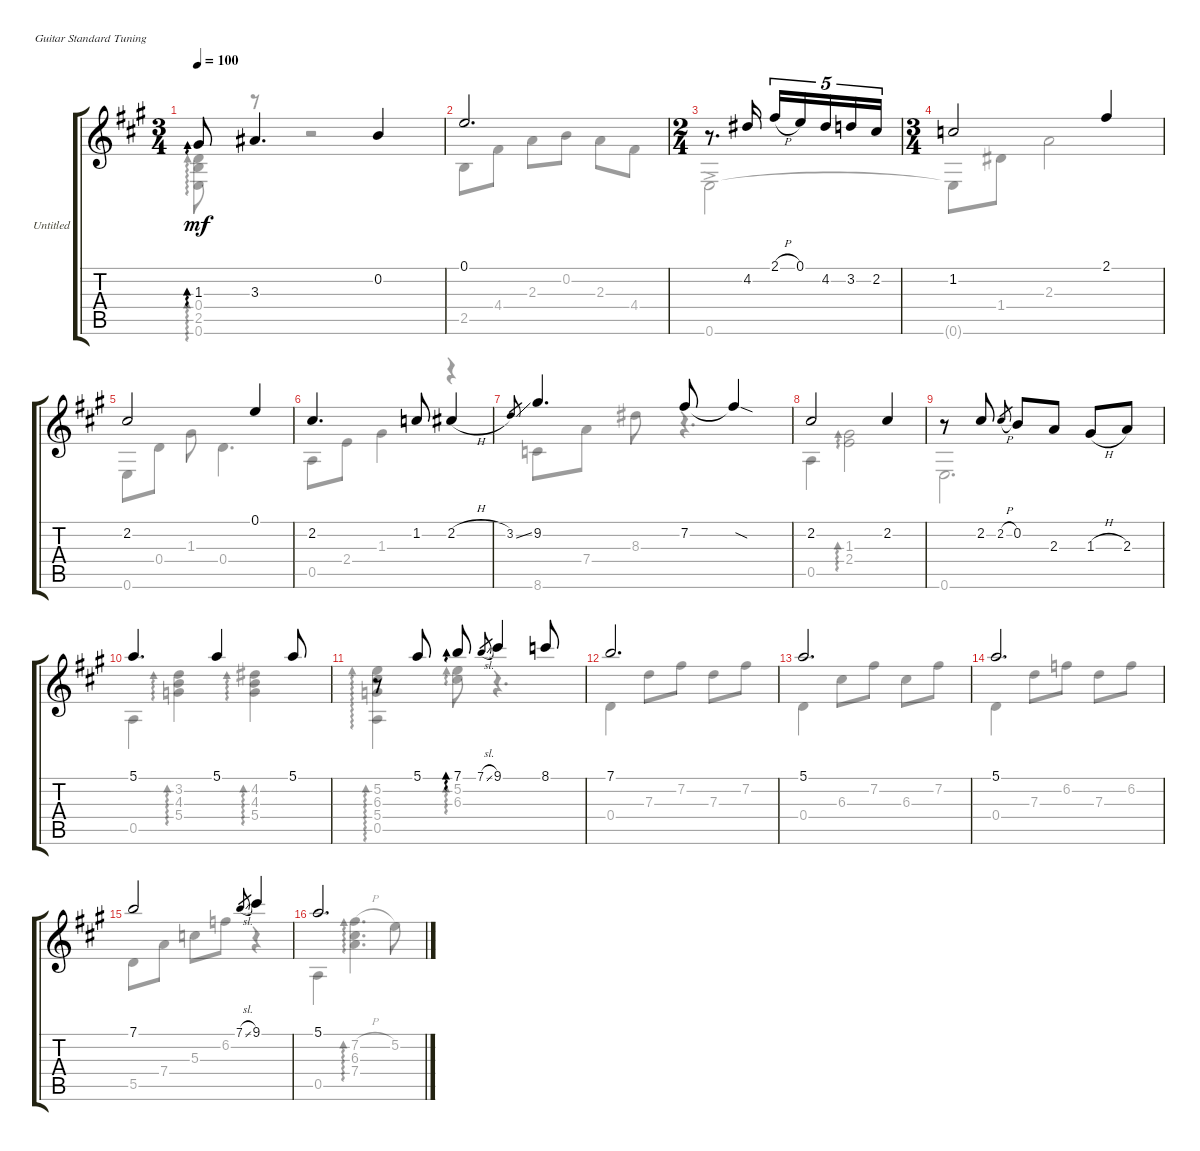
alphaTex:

\bracketExtendMode groupsimilarinstruments
\firstSystemTrackNameOrientation horizontal
\otherSystemsTrackNameOrientation horizontal
\track ("Untitled" "Untitled") {instrument acousticguitarnylon}
\staff {score tabs}
\tuning (E4 B3 G3 D3 A2 E2)
\voice
\ts (3 4)
\tempo 100
\clef g2
\ks a
1.3.8{ad 0 dy mf} 3.3.4{d} 0.2.4 |
0.1.2{d} |
\ts (2 4)
r.8{d} 4.2.16 2.1{h}.16{tu (5 4)} 0.1.16{tu (5 4)} 4.2.16{tu (5 4)} 3.2.16{tu (5 4)} 2.2.16{tu (5 4)} |
\ts (3 4)
1.2.2 2.1.4 |
2.2.2 0.1.4 |
2.2.4{d} 1.2.8 2.2{h}.4 |
3.2{ss}.8{gr} 9.2.4{d} 7.2.8 7.2{sod t}.4 |
2.2.2 2.2.4 |
r.8 2.2.8 2.2{h}.8{gr} 0.2.8 2.3.8 1.3{h}.8 2.3.8 |
5.1.4{d} 5.1.4 5.1.8 |
r.8{ad 0} 5.1.8 7.1.8{ad 0} 7.1{sl}.8{gr} 9.1.4 8.1.8 |
7.1.2{d} |
5.1.2{d} |
5.1.2{d} |
7.1.2 7.1{sl}.8{gr} 9.1.4 |
5.1.2{d}
\voice
\clef g2
\ottava regular
\simile none
\ks a
(0.4 2.5 0.6).8{ad 0 dy mf} r.8 r.2 |
2.5.8 4.4.8 2.3.8 0.2.8 2.3.8 4.4.8 |
0.6{ac}.2 |
0.6{t}.8 1.4.8 2.3.2 |
0.6.8 0.4.8 1.3.8 0.4.4{d} |
0.5.8 2.4.8 1.3.4 r.4 |
8.6.8 7.4.8 8.3.8 r.4{d} |
0.5.4 (1.3 2.4).2{ad 0} |
0.6.2{d} |
0.5.4 (3.2 4.3 5.4).4{ad 0} (4.2 4.3 5.4).4{ad 0} |
(5.2 6.3 5.4 0.5).4{ad 0} (5.2 6.3).8{ad 0} r.4{d} |
0.4.4 7.3.8 7.2.8 7.3.8 7.2.8 |
0.4.4 6.3.8 7.2.8 6.3.8 7.2.8 |
0.4.4 7.3.8 6.2.8 7.3.8 6.2.8 |
5.5.8 7.4.8 5.3.8 6.2.8 r.4 |
0.5.4 (7.2{h} 6.3 7.4).4{d ad 0} 5.2.8
